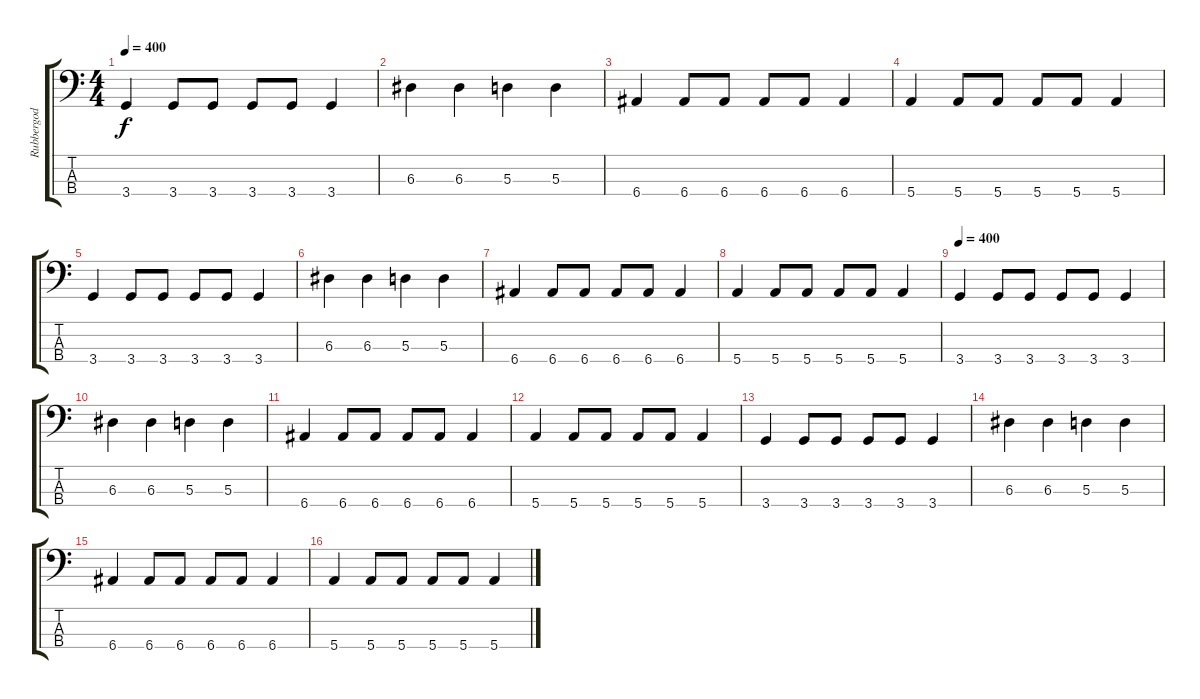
\track ("Rubbergod" "Rubbergod") {instrument electricbasspick}
\staff {score tabs}
\tuning (G2 D2 A1 E1) {hide}
\ts (4 4)
\tempo 400
\clef f4
\ks c
3.4.4{dy f instrument electricbasspick} 3.4.8 3.4.8 3.4.8 3.4.8 3.4.4 |
6.3.4 6.3.4 5.3.4 5.3.4 |
6.4.4 6.4.8 6.4.8 6.4.8 6.4.8 6.4.4 |
5.4.4 5.4.8 5.4.8 5.4.8 5.4.8 5.4.4 |
3.4.4 3.4.8 3.4.8 3.4.8 3.4.8 3.4.4 |
6.3.4 6.3.4 5.3.4 5.3.4 |
6.4.4 6.4.8 6.4.8 6.4.8 6.4.8 6.4.4 |
5.4.4 5.4.8 5.4.8 5.4.8 5.4.8 5.4.4 |
\tempo 400
3.4.4 3.4.8 3.4.8 3.4.8 3.4.8 3.4.4 |
6.3.4 6.3.4 5.3.4 5.3.4 |
6.4.4 6.4.8 6.4.8 6.4.8 6.4.8 6.4.4 |
5.4.4 5.4.8 5.4.8 5.4.8 5.4.8 5.4.4 |
3.4.4 3.4.8 3.4.8 3.4.8 3.4.8 3.4.4 |
6.3.4 6.3.4 5.3.4 5.3.4 |
6.4.4 6.4.8 6.4.8 6.4.8 6.4.8 6.4.4 |
5.4.4 5.4.8 5.4.8 5.4.8 5.4.8 5.4.4
